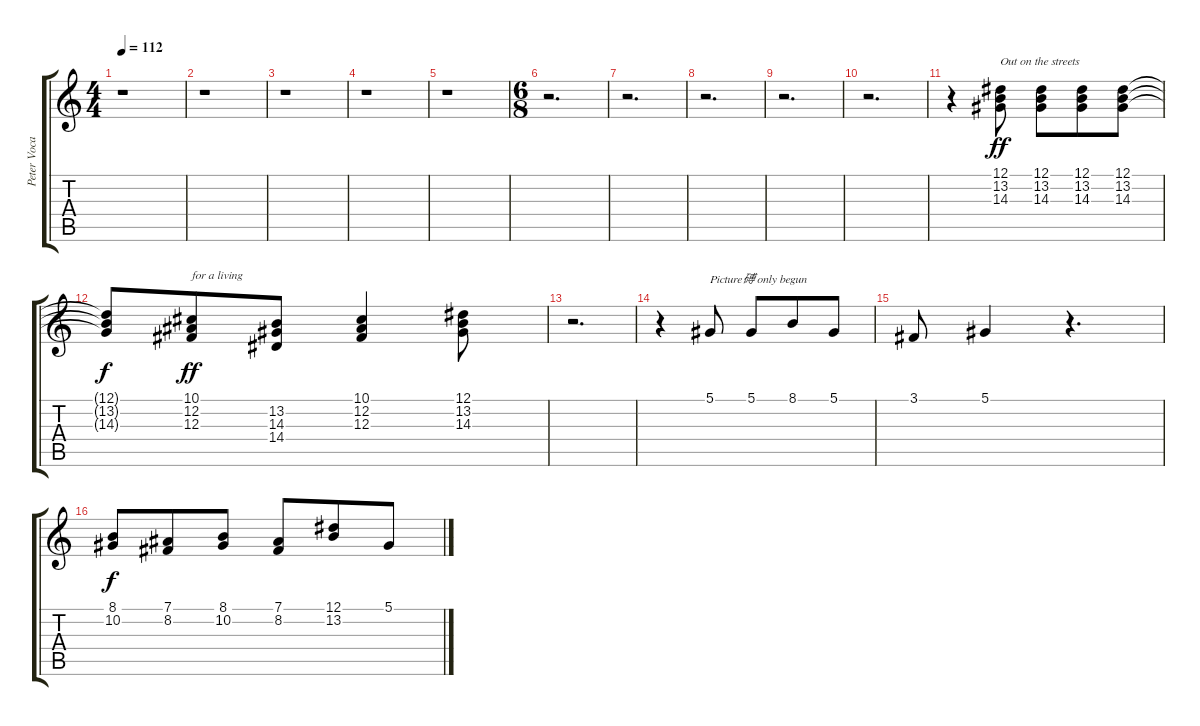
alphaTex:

\track ("Peter Vocals" "Peter Voca") {instrument synthvoice}
\staff {score tabs}
\tuning (Eb4 Bb3 Gb3 Db3 Ab2 Eb2) {hide}
\ts (4 4)
\tempo 112
\clef g2
\ks c
r.1{dy ff} |
r.1 |
r.1 |
r.1 |
r.1 |
\ts (6 8)
r.2{d} |
r.2{d} |
r.2{d} |
r.2{d} |
r.2{d} |
r.4 (12.1 13.2 14.3).8{txt "Out on the streets"} (12.1 13.2 14.3).8 (12.1 13.2 14.3).8 (12.1 13.2 14.3).8 |
(12.1{t} 13.2{t} 14.3{t}).8{dy f} (10.1 12.2 12.3).8{txt "for a living" dy ff} (13.2 14.3 14.4).8 (10.1 12.2 12.3).4 (12.1 13.2 14.3).8 |
r.2{d} |
r.4 5.1.8{txt "Picture磗 only begun"} 5.1.8 8.1.8 5.1.8 |
3.1.8 5.1.4 r.4{d} |
(8.1 10.2).8{dy f} (7.1 8.2).8 (8.1 10.2).8 (7.1 8.2).8 (12.1 13.2).8 5.1.8
